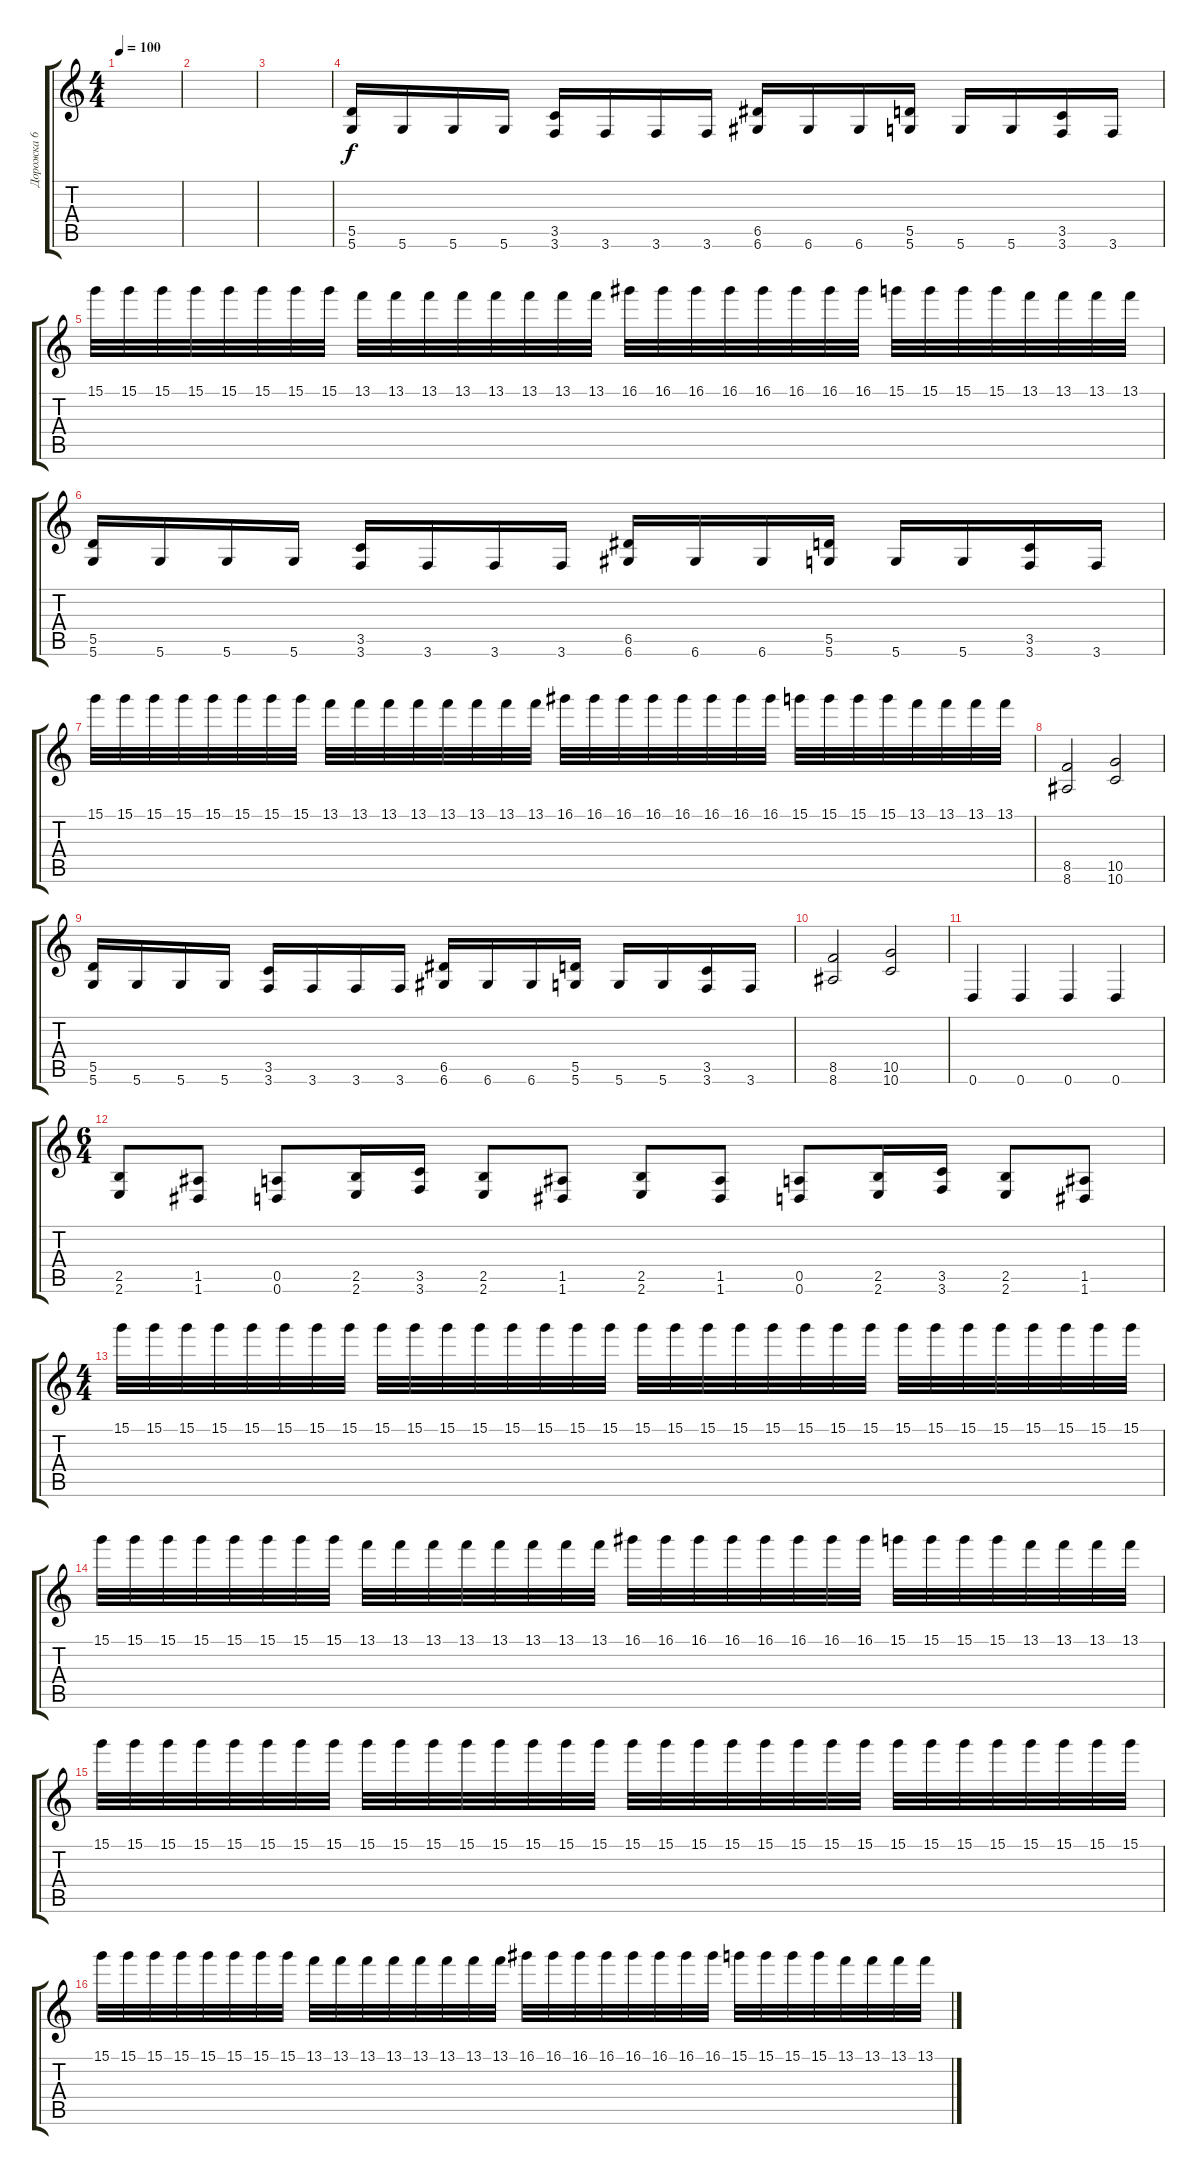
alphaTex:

\track ("Дорожка 6" "Дорожка 6") {instrument distortionguitar}
\staff {score tabs}
\tuning (E4 B3 G3 D3 A2 D2) {hide}
\ts (4 4)
\tempo 100
\clef g2
\ks c
|
|
|
(5.5 5.6).16 5.6.16 5.6.16 5.6.16 (3.5 3.6).16 3.6.16 3.6.16 3.6.16 (6.5 6.6).16 6.6.16 6.6.16 (5.5 5.6).16 5.6.16 5.6.16 (3.5 3.6).16 3.6.16 |
15.1.32 15.1.32 15.1.32 15.1.32 15.1.32 15.1.32 15.1.32 15.1.32 13.1.32 13.1.32 13.1.32 13.1.32 13.1.32 13.1.32 13.1.32 13.1.32 16.1.32 16.1.32 16.1.32 16.1.32 16.1.32 16.1.32 16.1.32 16.1.32 15.1.32 15.1.32 15.1.32 15.1.32 13.1.32 13.1.32 13.1.32 13.1.32 |
(5.5 5.6).16 5.6.16 5.6.16 5.6.16 (3.5 3.6).16 3.6.16 3.6.16 3.6.16 (6.5 6.6).16 6.6.16 6.6.16 (5.5 5.6).16 5.6.16 5.6.16 (3.5 3.6).16 3.6.16 |
15.1.32 15.1.32 15.1.32 15.1.32 15.1.32 15.1.32 15.1.32 15.1.32 13.1.32 13.1.32 13.1.32 13.1.32 13.1.32 13.1.32 13.1.32 13.1.32 16.1.32 16.1.32 16.1.32 16.1.32 16.1.32 16.1.32 16.1.32 16.1.32 15.1.32 15.1.32 15.1.32 15.1.32 13.1.32 13.1.32 13.1.32 13.1.32 |
(8.5 8.6).2 (10.5 10.6).2 |
(5.5 5.6).16 5.6.16 5.6.16 5.6.16 (3.5 3.6).16 3.6.16 3.6.16 3.6.16 (6.5 6.6).16 6.6.16 6.6.16 (5.5 5.6).16 5.6.16 5.6.16 (3.5 3.6).16 3.6.16 |
(8.5 8.6).2 (10.5 10.6).2 |
0.6.4 0.6.4 0.6.4 0.6.4 |
\ts (6 4)
(2.5 2.6).8 (1.5 1.6).8 (0.5 0.6).8 (2.5 2.6).16 (3.5 3.6).16 (2.5 2.6).8 (1.5 1.6).8 (2.5 2.6).8 (1.5 1.6).8 (0.5 0.6).8 (2.5 2.6).16 (3.5 3.6).16 (2.5 2.6).8 (1.5 1.6).8 |
\ts (4 4)
15.1.32 15.1.32 15.1.32 15.1.32 15.1.32 15.1.32 15.1.32 15.1.32 15.1.32 15.1.32 15.1.32 15.1.32 15.1.32 15.1.32 15.1.32 15.1.32 15.1.32 15.1.32 15.1.32 15.1.32 15.1.32 15.1.32 15.1.32 15.1.32 15.1.32 15.1.32 15.1.32 15.1.32 15.1.32 15.1.32 15.1.32 15.1.32 |
15.1.32 15.1.32 15.1.32 15.1.32 15.1.32 15.1.32 15.1.32 15.1.32 13.1.32 13.1.32 13.1.32 13.1.32 13.1.32 13.1.32 13.1.32 13.1.32 16.1.32 16.1.32 16.1.32 16.1.32 16.1.32 16.1.32 16.1.32 16.1.32 15.1.32 15.1.32 15.1.32 15.1.32 13.1.32 13.1.32 13.1.32 13.1.32 |
15.1.32 15.1.32 15.1.32 15.1.32 15.1.32 15.1.32 15.1.32 15.1.32 15.1.32 15.1.32 15.1.32 15.1.32 15.1.32 15.1.32 15.1.32 15.1.32 15.1.32 15.1.32 15.1.32 15.1.32 15.1.32 15.1.32 15.1.32 15.1.32 15.1.32 15.1.32 15.1.32 15.1.32 15.1.32 15.1.32 15.1.32 15.1.32 |
15.1.32 15.1.32 15.1.32 15.1.32 15.1.32 15.1.32 15.1.32 15.1.32 13.1.32 13.1.32 13.1.32 13.1.32 13.1.32 13.1.32 13.1.32 13.1.32 16.1.32 16.1.32 16.1.32 16.1.32 16.1.32 16.1.32 16.1.32 16.1.32 15.1.32 15.1.32 15.1.32 15.1.32 13.1.32 13.1.32 13.1.32 13.1.32
